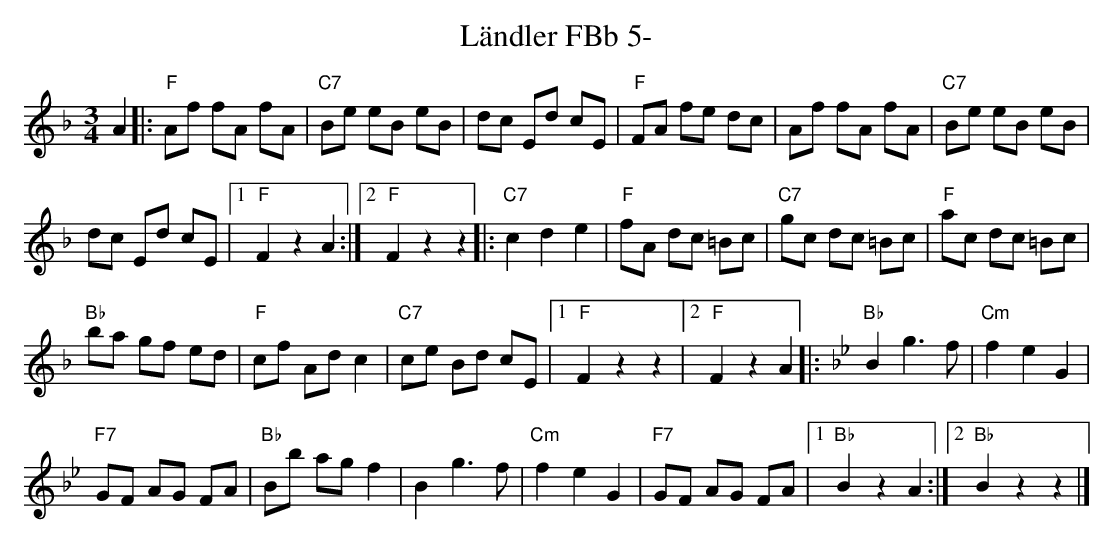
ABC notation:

X:1
T:Ländler FBb 5-
M:3/4
L:1/8
K:Fmaj
A2 |: "F"Af fA fA | "C7"Be eB eB | dc Ed cE | "F"FA fe dc | Af fA fA | "C7"Be eB eB |
dc Ed cE |1 "F"F2 z2 A2 :|2 "F"F2 z2z2 |: "C7"c2d2e2 | "F"fA dc =Bc | "C7"gc dc =Bc | "F"ac dc =Bc |
"Bb"ba gf ed | "F"cf Ad c2 | "C7"ce Bd cE |1 "F"F2 z2z2 |2 "F"F2 z2 A2 |: [K:Bbmaj] "Bb"B2 g3f | "Cm"f2e2G2 |
"F7"GF AG FA | "Bb"Bb ag f2 | B2 g3f | "Cm"f2e2G2 | "F7"GF AG FA |1 "Bb"B2 z2 A2 :|2 "Bb"B2 z2z2 |]
